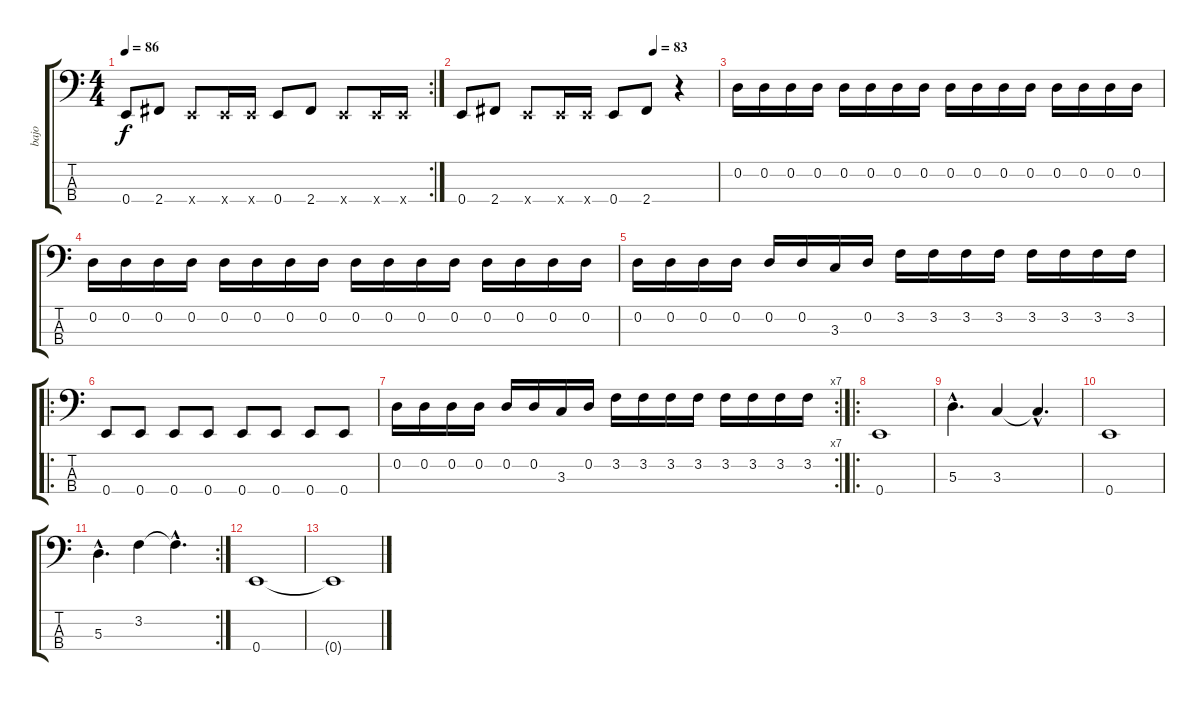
\track ("bajo" "bajo") {instrument electricbassfinger}
\staff {score tabs}
\tuning (G2 D2 A1 E1) {hide}
\rc 2
\ts (4 4)
\tempo 86
\clef f4
\ks c
0.4.8{dy f} 2.4.8 0.4{x}.8 0.4{x}.16 0.4{x}.16 0.4.8 2.4.8 0.4{x}.8 0.4{x}.16 0.4{x}.16 |
\tempo (83 0.75)
0.4.8 2.4.8 0.4{x}.8 0.4{x}.16 0.4{x}.16 0.4.8 2.4.8 r.4 |
0.2.16 0.2.16 0.2.16 0.2.16 0.2.16 0.2.16 0.2.16 0.2.16 0.2.16 0.2.16 0.2.16 0.2.16 0.2.16 0.2.16 0.2.16 0.2.16 |
0.2.16 0.2.16 0.2.16 0.2.16 0.2.16 0.2.16 0.2.16 0.2.16 0.2.16 0.2.16 0.2.16 0.2.16 0.2.16 0.2.16 0.2.16 0.2.16 |
0.2.16 0.2.16 0.2.16 0.2.16 0.2.16 0.2.16 3.3.16 0.2.16 3.2.16 3.2.16 3.2.16 3.2.16 3.2.16 3.2.16 3.2.16 3.2.16 |
\ro
0.4.8 0.4.8 0.4.8 0.4.8 0.4.8 0.4.8 0.4.8 0.4.8 |
\rc 7
0.2.16 0.2.16 0.2.16 0.2.16 0.2.16 0.2.16 3.3.16 0.2.16 3.2.16 3.2.16 3.2.16 3.2.16 3.2.16 3.2.16 3.2.16 3.2.16 |
\ro
0.4.1 |
5.3{hac}.4{d} 3.3.4 3.3{hac t}.4{d} |
0.4.1 |
\rc 2
5.3{hac}.4{d} 3.2.4 3.2{hac t}.4{d} |
0.4.1 |
0.4{t}.1
